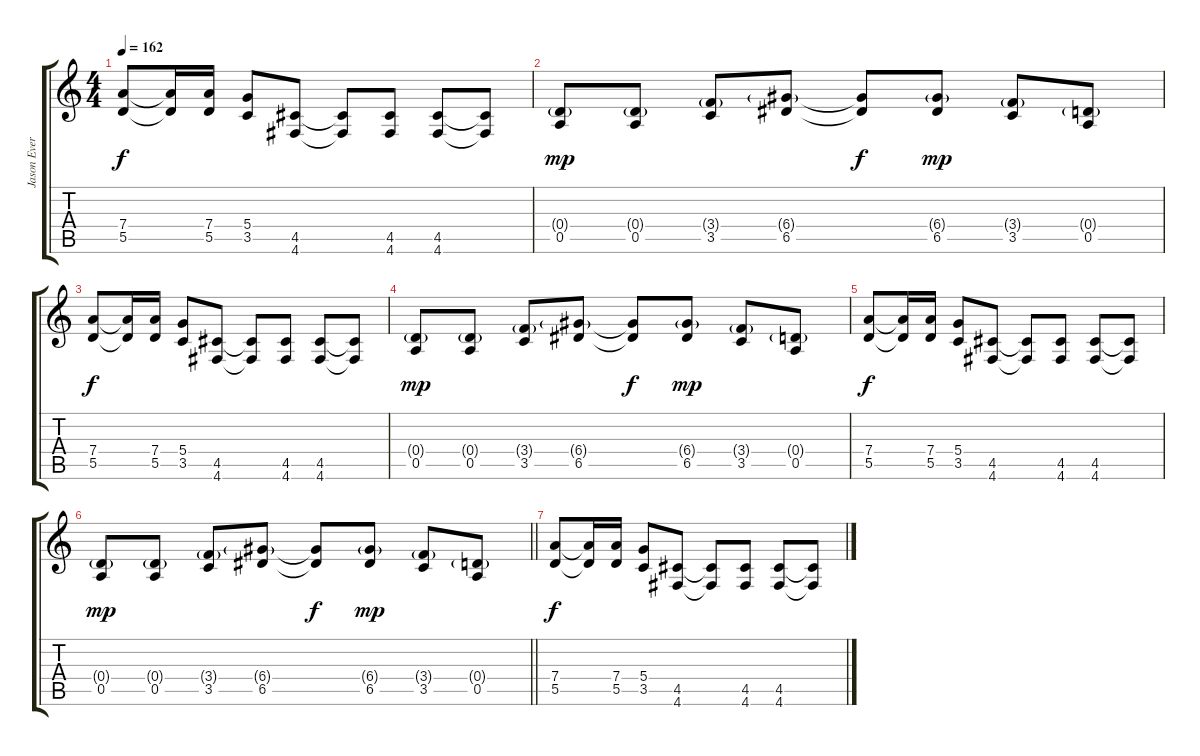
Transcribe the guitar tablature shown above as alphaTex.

\track ("Jason Everman" "Jason Ever") {instrument overdrivenguitar}
\staff {score tabs}
\tuning (E4 B3 G3 D3 A2 D2) {hide}
\ts (4 4)
\tempo 162
\clef g2
\ks c
(7.4 5.5).8{dy f} (7.4{t} 5.5{t}).16 (7.4 5.5).16 (5.4 3.5).8 (4.5 4.6).8 (4.5{t} 4.6{t}).8 (4.5 4.6).8 (4.5 4.6).8 (4.5{t} 4.6{t}).8 |
(0.4{g} 0.5).8{dy mp} (0.4{g} 0.5).8 (3.4{g} 3.5).8 (6.4{g} 6.5).8 (6.4{t} 6.5{t}).8{dy f} (6.4{g} 6.5).8{dy mp} (3.4{g} 3.5).8 (0.4{g} 0.5).8 |
(7.4 5.5).8{dy f volume 2} (7.4{t} 5.5{t}).16 (7.4 5.5).16 (5.4 3.5).8 (4.5 4.6).8 (4.5{t} 4.6{t}).8 (4.5 4.6).8 (4.5 4.6).8 (4.5{t} 4.6{t}).8 |
(0.4{g} 0.5).8{dy mp} (0.4{g} 0.5).8 (3.4{g} 3.5).8 (6.4{g} 6.5).8 (6.4{t} 6.5{t}).8{dy f} (6.4{g} 6.5).8{dy mp} (3.4{g} 3.5).8 (0.4{g} 0.5).8 |
(7.4 5.5).8{dy f} (7.4{t} 5.5{t}).16 (7.4 5.5).16 (5.4 3.5).8 (4.5 4.6).8 (4.5{t} 4.6{t}).8 (4.5 4.6).8 (4.5 4.6).8 (4.5{t} 4.6{t}).8 |
\barLineRight lightlight
(0.4{g} 0.5).8{dy mp} (0.4{g} 0.5).8 (3.4{g} 3.5).8 (6.4{g} 6.5).8 (6.4{t} 6.5{t}).8{dy f} (6.4{g} 6.5).8{dy mp} (3.4{g} 3.5).8 (0.4{g} 0.5).8 |
(7.4 5.5).8{dy f} (7.4{t} 5.5{t}).16 (7.4 5.5).16 (5.4 3.5).8 (4.5 4.6).8 (4.5{t} 4.6{t}).8 (4.5 4.6).8 (4.5 4.6).8 (4.5{t} 4.6{t}).8
